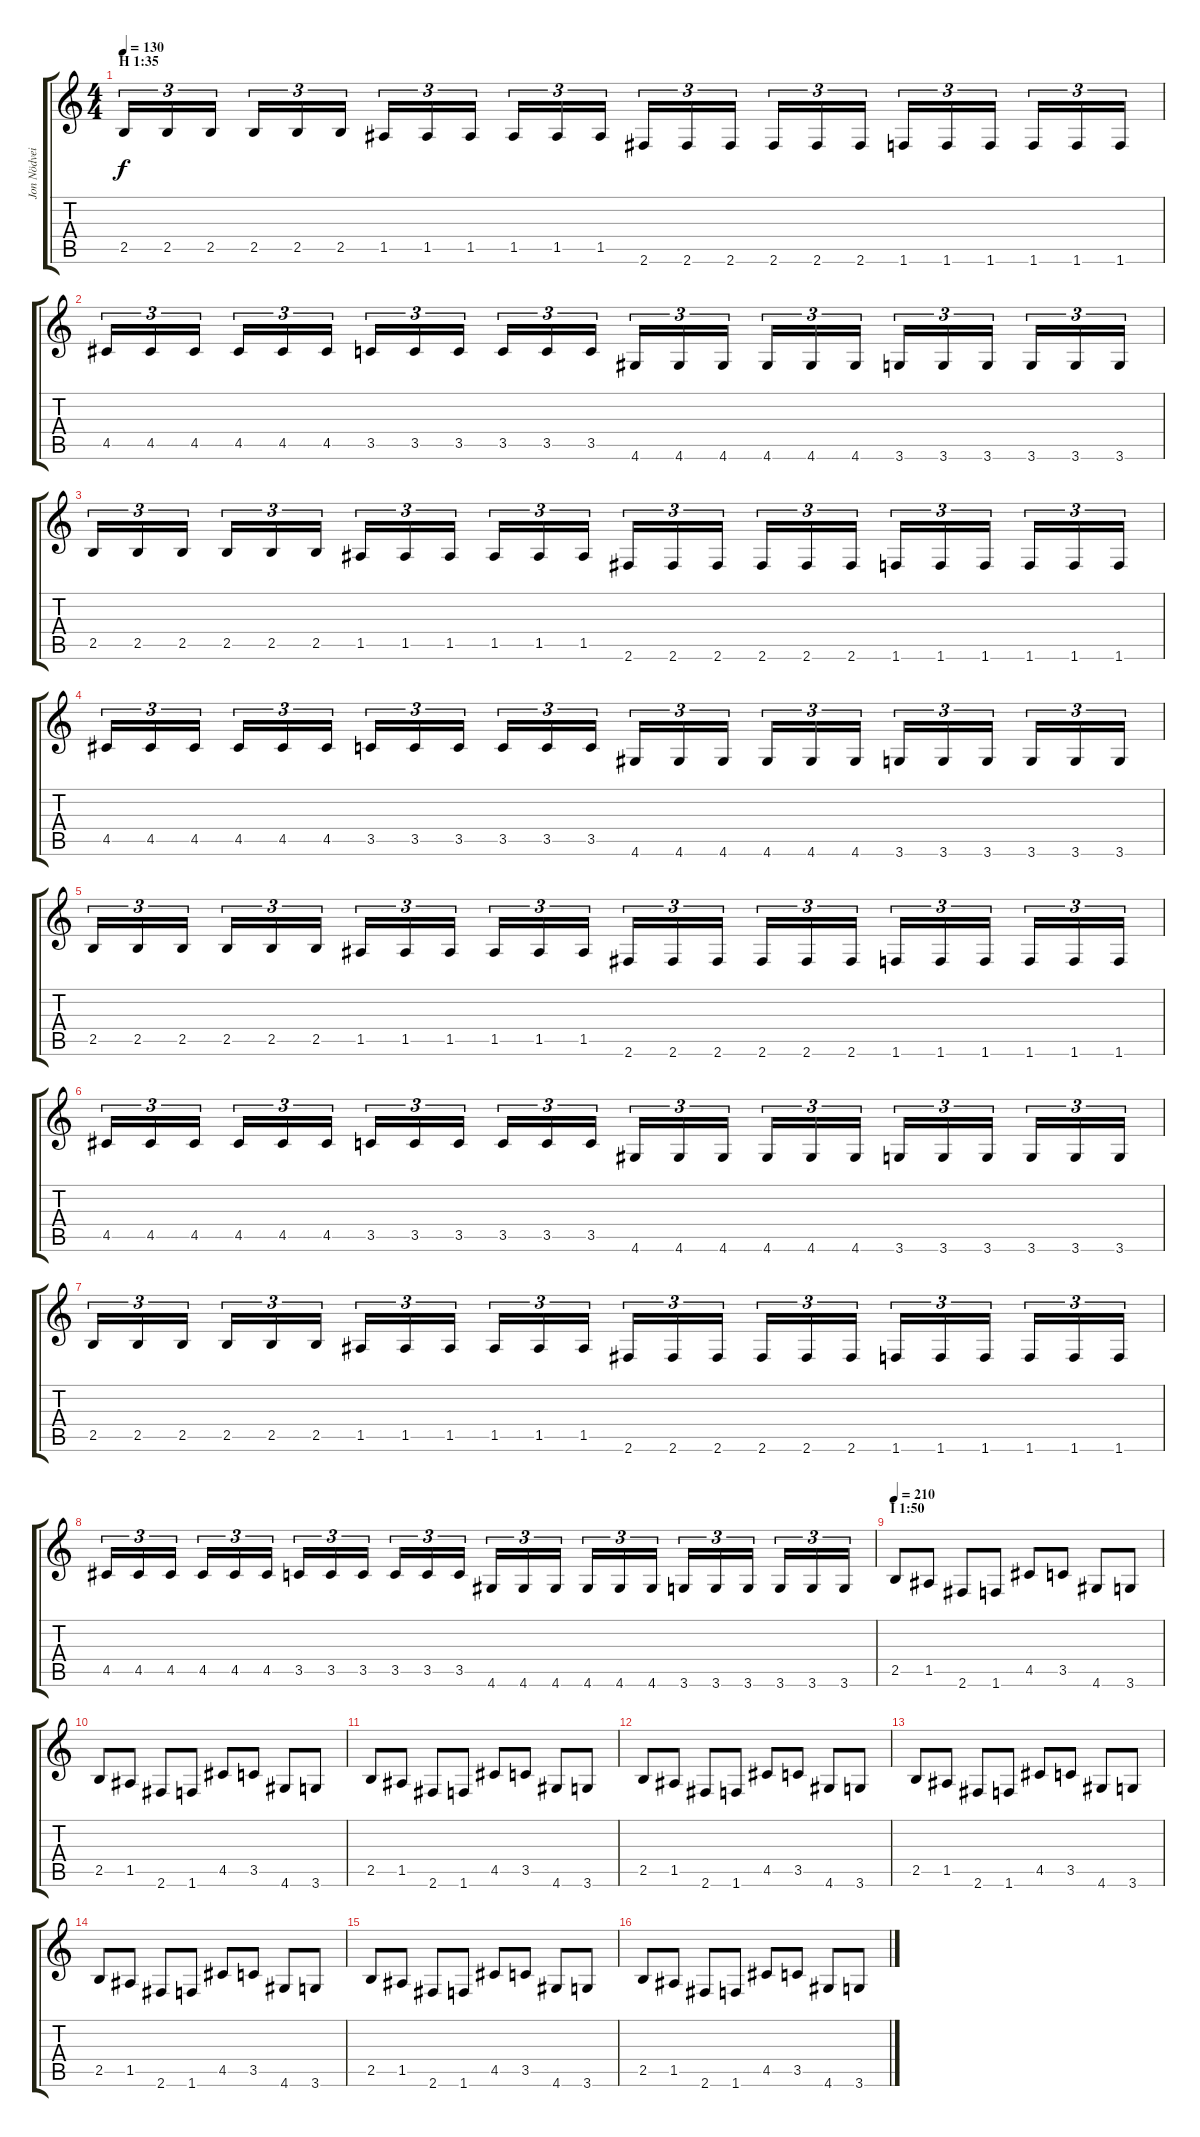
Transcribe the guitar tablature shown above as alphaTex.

\track ("Jon Nödveidt" "Jon Nödvei") {instrument distortionguitar}
\staff {score tabs}
\tuning (E4 B3 G3 D3 A2 E2) {hide}
\ts (4 4)
\section ("" "H 1:35")
\tempo 130
\clef g2
\ks c
2.5.16{tu (3 2) dy f} 2.5.16{tu (3 2)} 2.5.16{tu (3 2)} 2.5.16{tu (3 2)} 2.5.16{tu (3 2)} 2.5.16{tu (3 2)} 1.5.16{tu (3 2)} 1.5.16{tu (3 2)} 1.5.16{tu (3 2)} 1.5.16{tu (3 2)} 1.5.16{tu (3 2)} 1.5.16{tu (3 2)} 2.6.16{tu (3 2)} 2.6.16{tu (3 2)} 2.6.16{tu (3 2)} 2.6.16{tu (3 2)} 2.6.16{tu (3 2)} 2.6.16{tu (3 2)} 1.6.16{tu (3 2)} 1.6.16{tu (3 2)} 1.6.16{tu (3 2)} 1.6.16{tu (3 2)} 1.6.16{tu (3 2)} 1.6.16{tu (3 2)} |
4.5.16{tu (3 2)} 4.5.16{tu (3 2)} 4.5.16{tu (3 2)} 4.5.16{tu (3 2)} 4.5.16{tu (3 2)} 4.5.16{tu (3 2)} 3.5.16{tu (3 2)} 3.5.16{tu (3 2)} 3.5.16{tu (3 2)} 3.5.16{tu (3 2)} 3.5.16{tu (3 2)} 3.5.16{tu (3 2)} 4.6.16{tu (3 2)} 4.6.16{tu (3 2)} 4.6.16{tu (3 2)} 4.6.16{tu (3 2)} 4.6.16{tu (3 2)} 4.6.16{tu (3 2)} 3.6.16{tu (3 2)} 3.6.16{tu (3 2)} 3.6.16{tu (3 2)} 3.6.16{tu (3 2)} 3.6.16{tu (3 2)} 3.6.16{tu (3 2)} |
2.5.16{tu (3 2)} 2.5.16{tu (3 2)} 2.5.16{tu (3 2)} 2.5.16{tu (3 2)} 2.5.16{tu (3 2)} 2.5.16{tu (3 2)} 1.5.16{tu (3 2)} 1.5.16{tu (3 2)} 1.5.16{tu (3 2)} 1.5.16{tu (3 2)} 1.5.16{tu (3 2)} 1.5.16{tu (3 2)} 2.6.16{tu (3 2)} 2.6.16{tu (3 2)} 2.6.16{tu (3 2)} 2.6.16{tu (3 2)} 2.6.16{tu (3 2)} 2.6.16{tu (3 2)} 1.6.16{tu (3 2)} 1.6.16{tu (3 2)} 1.6.16{tu (3 2)} 1.6.16{tu (3 2)} 1.6.16{tu (3 2)} 1.6.16{tu (3 2)} |
4.5.16{tu (3 2)} 4.5.16{tu (3 2)} 4.5.16{tu (3 2)} 4.5.16{tu (3 2)} 4.5.16{tu (3 2)} 4.5.16{tu (3 2)} 3.5.16{tu (3 2)} 3.5.16{tu (3 2)} 3.5.16{tu (3 2)} 3.5.16{tu (3 2)} 3.5.16{tu (3 2)} 3.5.16{tu (3 2)} 4.6.16{tu (3 2)} 4.6.16{tu (3 2)} 4.6.16{tu (3 2)} 4.6.16{tu (3 2)} 4.6.16{tu (3 2)} 4.6.16{tu (3 2)} 3.6.16{tu (3 2)} 3.6.16{tu (3 2)} 3.6.16{tu (3 2)} 3.6.16{tu (3 2)} 3.6.16{tu (3 2)} 3.6.16{tu (3 2)} |
2.5.16{tu (3 2)} 2.5.16{tu (3 2)} 2.5.16{tu (3 2)} 2.5.16{tu (3 2)} 2.5.16{tu (3 2)} 2.5.16{tu (3 2)} 1.5.16{tu (3 2)} 1.5.16{tu (3 2)} 1.5.16{tu (3 2)} 1.5.16{tu (3 2)} 1.5.16{tu (3 2)} 1.5.16{tu (3 2)} 2.6.16{tu (3 2)} 2.6.16{tu (3 2)} 2.6.16{tu (3 2)} 2.6.16{tu (3 2)} 2.6.16{tu (3 2)} 2.6.16{tu (3 2)} 1.6.16{tu (3 2)} 1.6.16{tu (3 2)} 1.6.16{tu (3 2)} 1.6.16{tu (3 2)} 1.6.16{tu (3 2)} 1.6.16{tu (3 2)} |
4.5.16{tu (3 2)} 4.5.16{tu (3 2)} 4.5.16{tu (3 2)} 4.5.16{tu (3 2)} 4.5.16{tu (3 2)} 4.5.16{tu (3 2)} 3.5.16{tu (3 2)} 3.5.16{tu (3 2)} 3.5.16{tu (3 2)} 3.5.16{tu (3 2)} 3.5.16{tu (3 2)} 3.5.16{tu (3 2)} 4.6.16{tu (3 2)} 4.6.16{tu (3 2)} 4.6.16{tu (3 2)} 4.6.16{tu (3 2)} 4.6.16{tu (3 2)} 4.6.16{tu (3 2)} 3.6.16{tu (3 2)} 3.6.16{tu (3 2)} 3.6.16{tu (3 2)} 3.6.16{tu (3 2)} 3.6.16{tu (3 2)} 3.6.16{tu (3 2)} |
2.5.16{tu (3 2)} 2.5.16{tu (3 2)} 2.5.16{tu (3 2)} 2.5.16{tu (3 2)} 2.5.16{tu (3 2)} 2.5.16{tu (3 2)} 1.5.16{tu (3 2)} 1.5.16{tu (3 2)} 1.5.16{tu (3 2)} 1.5.16{tu (3 2)} 1.5.16{tu (3 2)} 1.5.16{tu (3 2)} 2.6.16{tu (3 2)} 2.6.16{tu (3 2)} 2.6.16{tu (3 2)} 2.6.16{tu (3 2)} 2.6.16{tu (3 2)} 2.6.16{tu (3 2)} 1.6.16{tu (3 2)} 1.6.16{tu (3 2)} 1.6.16{tu (3 2)} 1.6.16{tu (3 2)} 1.6.16{tu (3 2)} 1.6.16{tu (3 2)} |
4.5.16{tu (3 2)} 4.5.16{tu (3 2)} 4.5.16{tu (3 2)} 4.5.16{tu (3 2)} 4.5.16{tu (3 2)} 4.5.16{tu (3 2)} 3.5.16{tu (3 2)} 3.5.16{tu (3 2)} 3.5.16{tu (3 2)} 3.5.16{tu (3 2)} 3.5.16{tu (3 2)} 3.5.16{tu (3 2)} 4.6.16{tu (3 2)} 4.6.16{tu (3 2)} 4.6.16{tu (3 2)} 4.6.16{tu (3 2)} 4.6.16{tu (3 2)} 4.6.16{tu (3 2)} 3.6.16{tu (3 2)} 3.6.16{tu (3 2)} 3.6.16{tu (3 2)} 3.6.16{tu (3 2)} 3.6.16{tu (3 2)} 3.6.16{tu (3 2)} |
\section ("" "I 1:50")
\tempo 210
2.5.8 1.5.8 2.6.8 1.6.8 4.5.8 3.5.8 4.6.8 3.6.8 |
2.5.8 1.5.8 2.6.8 1.6.8 4.5.8 3.5.8 4.6.8 3.6.8 |
2.5.8 1.5.8 2.6.8 1.6.8 4.5.8 3.5.8 4.6.8 3.6.8 |
2.5.8 1.5.8 2.6.8 1.6.8 4.5.8 3.5.8 4.6.8 3.6.8 |
2.5.8 1.5.8 2.6.8 1.6.8 4.5.8 3.5.8 4.6.8 3.6.8 |
2.5.8 1.5.8 2.6.8 1.6.8 4.5.8 3.5.8 4.6.8 3.6.8 |
2.5.8 1.5.8 2.6.8 1.6.8 4.5.8 3.5.8 4.6.8 3.6.8 |
2.5.8 1.5.8 2.6.8 1.6.8 4.5.8 3.5.8 4.6.8 3.6.8
